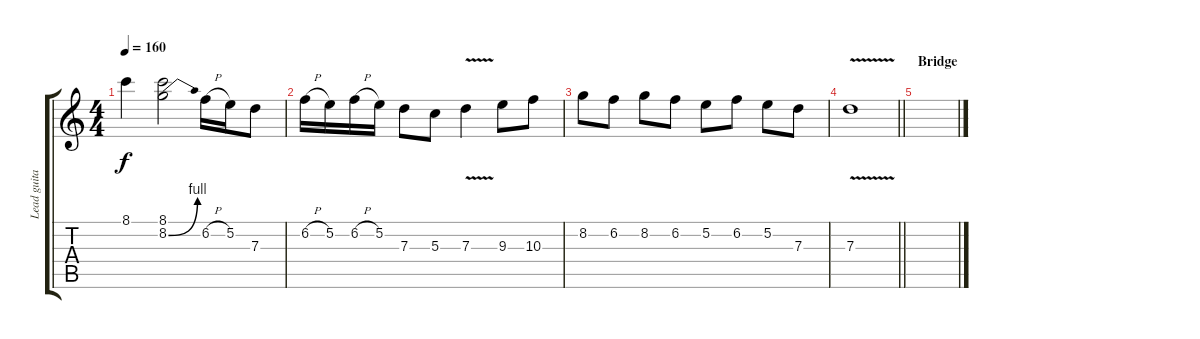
\track ("Lead guitar" "Lead guita") {instrument distortionguitar}
\staff {score tabs}
\tuning (E4 B3 G3 D3 A2 E2) {hide}
\ts (4 4)
\tempo 160
\clef g2
\ks c
8.1.4{dy f} (8.1 8.2{be (bend 0 0 60 4)}).2 6.2{h}.16 5.2.16 7.3.8 |
6.2{h}.16 5.2.16 6.2{h}.16 5.2.16 7.3.8 5.3.8 7.3{v}.4 9.3.8 10.3.8 |
8.2.8 6.2.8 8.2.8 6.2.8 5.2.8 6.2.8 5.2.8 7.3.8 |
\barLineRight lightlight
7.3{v}.1 |
\section ("" "Bridge")
